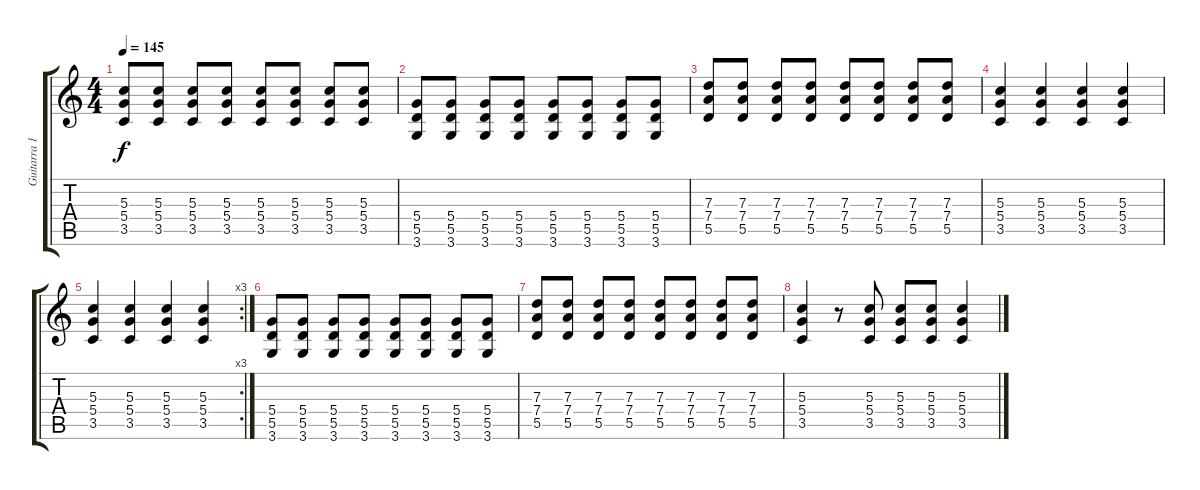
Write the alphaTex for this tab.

\track ("Guitarra 1" "Guitarra 1") {instrument distortionguitar}
\staff {score tabs}
\tuning (E4 B3 G3 D3 A2 E2) {hide}
\ts (4 4)
\tempo 145
\clef g2
\ks c
(5.3 5.4 3.5).8{dy f} (5.3 5.4 3.5).8 (5.3 5.4 3.5).8 (5.3 5.4 3.5).8 (5.3 5.4 3.5).8 (5.3 5.4 3.5).8 (5.3 5.4 3.5).8 (5.3 5.4 3.5).8 |
(5.4 5.5 3.6).8 (5.4 5.5 3.6).8 (5.4 5.5 3.6).8 (5.4 5.5 3.6).8 (5.4 5.5 3.6).8 (5.4 5.5 3.6).8 (5.4 5.5 3.6).8 (5.4 5.5 3.6).8 |
(7.3 7.4 5.5).8 (7.3 7.4 5.5).8 (7.3 7.4 5.5).8 (7.3 7.4 5.5).8 (7.3 7.4 5.5).8 (7.3 7.4 5.5).8 (7.3 7.4 5.5).8 (7.3 7.4 5.5).8 |
(5.3 5.4 3.5).4 (5.3 5.4 3.5).4 (5.3 5.4 3.5).4 (5.3 5.4 3.5).4 |
\rc 3
(5.3 5.4 3.5).4 (5.3 5.4 3.5).4 (5.3 5.4 3.5).4 (5.3 5.4 3.5).4 |
(5.4 5.5 3.6).8 (5.4 5.5 3.6).8 (5.4 5.5 3.6).8 (5.4 5.5 3.6).8 (5.4 5.5 3.6).8 (5.4 5.5 3.6).8 (5.4 5.5 3.6).8 (5.4 5.5 3.6).8 |
(7.3 7.4 5.5).8 (7.3 7.4 5.5).8 (7.3 7.4 5.5).8 (7.3 7.4 5.5).8 (7.3 7.4 5.5).8 (7.3 7.4 5.5).8 (7.3 7.4 5.5).8 (7.3 7.4 5.5).8 |
(5.3 5.4 3.5).4 r.8 (5.3 5.4 3.5).8 (5.3 5.4 3.5).8 (5.3 5.4 3.5).8 (5.3 5.4 3.5).4
